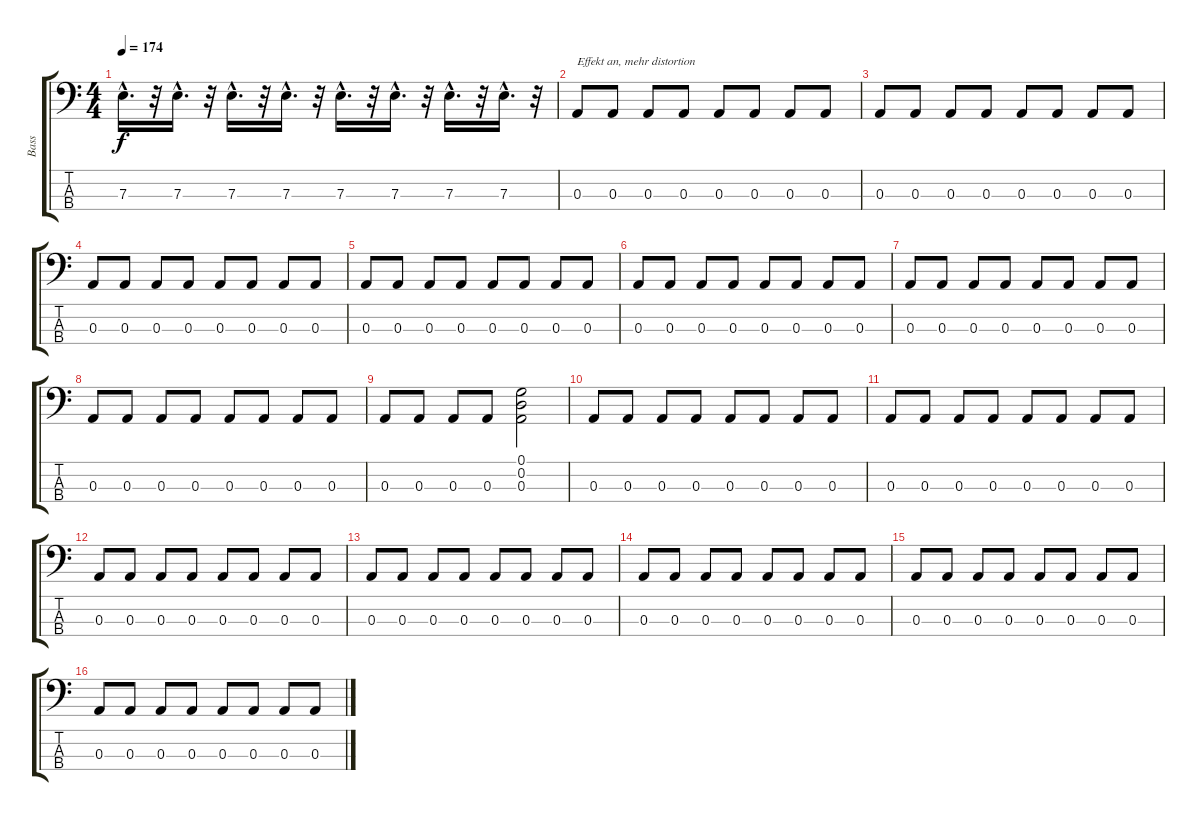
\track ("Bass" "Bass") {instrument electricbassfinger}
\staff {score tabs}
\tuning (G2 D2 A1 E1) {hide}
\ts (4 4)
\tempo 174
\clef f4
\ks c
7.3{hac}.16{d dy f} r.32 7.3{hac}.16{d} r.32 7.3{hac}.16{d} r.32 7.3{hac}.16{d} r.32 7.3{hac}.16{d} r.32 7.3{hac}.16{d} r.32 7.3{hac}.16{d} r.32 7.3{hac}.16{d} r.32 |
0.3.8{txt "Effekt an, mehr distortion"} 0.3.8 0.3.8 0.3.8 0.3.8 0.3.8 0.3.8 0.3.8 |
0.3.8 0.3.8 0.3.8 0.3.8 0.3.8 0.3.8 0.3.8 0.3.8 |
0.3.8 0.3.8 0.3.8 0.3.8 0.3.8 0.3.8 0.3.8 0.3.8 |
0.3.8 0.3.8 0.3.8 0.3.8 0.3.8 0.3.8 0.3.8 0.3.8 |
0.3.8 0.3.8 0.3.8 0.3.8 0.3.8 0.3.8 0.3.8 0.3.8 |
0.3.8 0.3.8 0.3.8 0.3.8 0.3.8 0.3.8 0.3.8 0.3.8 |
0.3.8 0.3.8 0.3.8 0.3.8 0.3.8 0.3.8 0.3.8 0.3.8 |
0.3.8 0.3.8 0.3.8 0.3.8 (0.1 0.2 0.3).2 |
0.3.8 0.3.8 0.3.8 0.3.8 0.3.8 0.3.8 0.3.8 0.3.8 |
0.3.8 0.3.8 0.3.8 0.3.8 0.3.8 0.3.8 0.3.8 0.3.8 |
0.3.8 0.3.8 0.3.8 0.3.8 0.3.8 0.3.8 0.3.8 0.3.8 |
0.3.8 0.3.8 0.3.8 0.3.8 0.3.8 0.3.8 0.3.8 0.3.8 |
0.3.8 0.3.8 0.3.8 0.3.8 0.3.8 0.3.8 0.3.8 0.3.8 |
0.3.8 0.3.8 0.3.8 0.3.8 0.3.8 0.3.8 0.3.8 0.3.8 |
0.3.8 0.3.8 0.3.8 0.3.8 0.3.8 0.3.8 0.3.8 0.3.8
